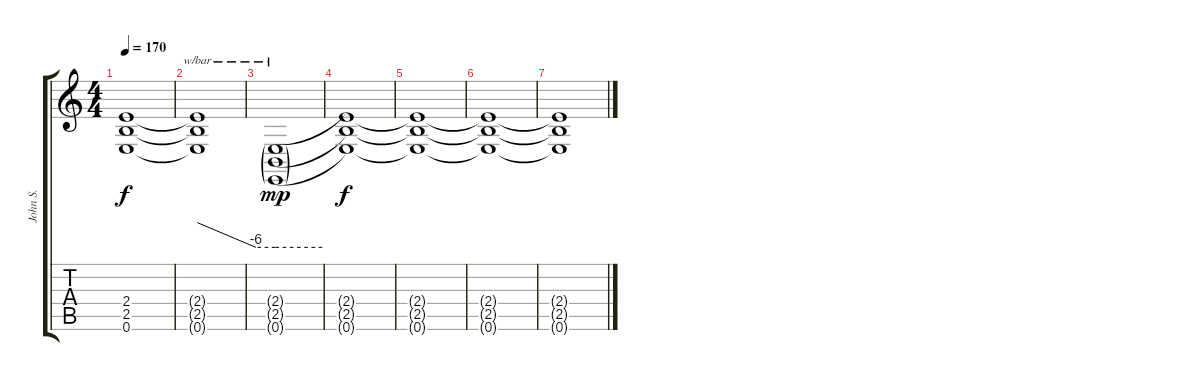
\track ("John S." "John S.") {instrument overdrivenguitar}
\staff {score tabs}
\tuning (E4 B3 G3 D3 A2 E2) {hide}
\ts (4 4)
\tempo 170
\clef g2
\ks c
(2.4 2.5 0.6).1{dy f} |
(2.4{t} 2.5{t} 0.6{t}).1{tbe (custom default 0 0 45 -24 60 -24)} |
(2.4{g} 2.5{g} 0.6{g}).1{tbe (hold default 0 -24 60 -24) dy mp} |
(2.4{t} 2.5{t} 0.6{t}).1{dy f} |
(2.4{t} 2.5{t} 0.6{t}).1 |
(2.4{t} 2.5{t} 0.6{t}).1 |
(2.4{t} 2.5{t} 0.6{t}).1
